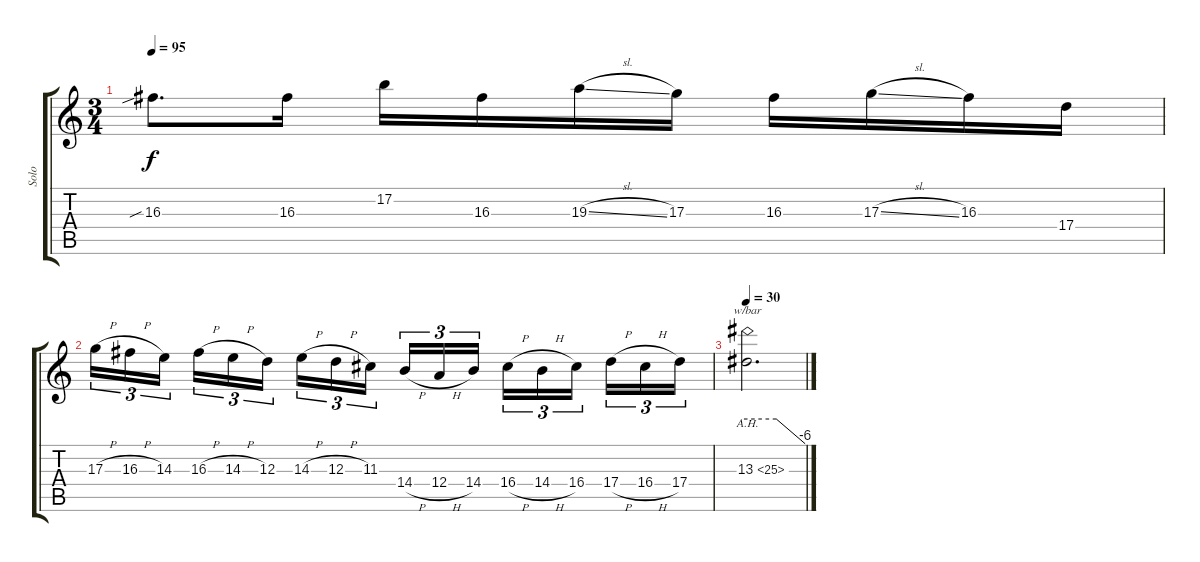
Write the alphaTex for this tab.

\track ("Solo" "Solo") {instrument distortionguitar}
\staff {score tabs}
\tuning (B3 Gb3 D3 A2 E2 B1) {hide}
\ts (3 4)
\tempo 95
\clef g2
\ks c
16.3{sib}.8{d dy f} 16.3.16 17.2.16 16.3.16 19.3{sl}.16 17.3.16 16.3.16 17.3{sl}.16 16.3.16 17.4.16 |
17.3{h}.16{tu (3 2)} 16.3{h}.16{tu (3 2)} 14.3.16{tu (3 2) beam splitsecondary} 16.3{h}.16{tu (3 2)} 14.3{h}.16{tu (3 2)} 12.3.16{tu (3 2)} 14.3{h}.16{tu (3 2)} 12.3{h}.16{tu (3 2)} 11.3.16{tu (3 2) beam splitsecondary} 14.4{h}.16{tu (3 2)} 12.4{h}.16{tu (3 2)} 14.4.16{tu (3 2)} 16.4{h}.16{tu (3 2)} 14.4{h}.16{tu (3 2)} 16.4.16{tu (3 2) beam splitsecondary} 17.4{h}.16{tu (3 2)} 16.4{h}.16{tu (3 2)} 17.4.16{tu (3 2)} |
\tempo 30
13.3{ah 12}.2{d tbe (custom default 0 0 30 0 60 -24)}
